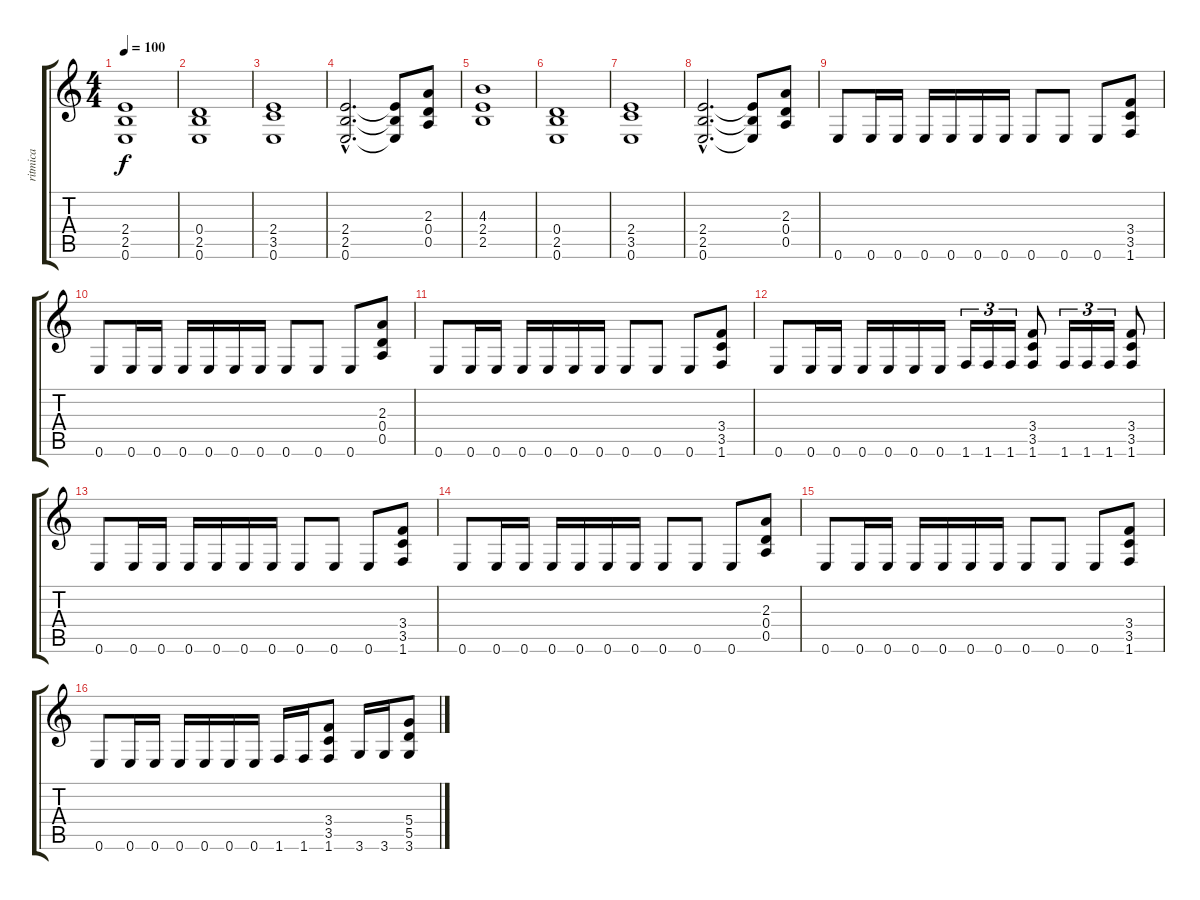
\track ("ritmica" "ritmica") {instrument distortionguitar}
\staff {score tabs}
\tuning (E4 B3 G3 D3 A2 E2) {hide}
\ts (4 4)
\tempo 100
\clef g2
\ks c
(2.4 2.5 0.6).1{dy f instrument distortionguitar} |
(0.4 2.5 0.6).1 |
(2.4 3.5 0.6).1 |
(2.4{hac} 2.5{hac} 0.6{hac}).2{d} (2.4{t} 2.5{t} 0.6{t}).8 (2.3 0.4 0.5).8 |
(4.3 2.4 2.5).1 |
(0.4 2.5 0.6).1 |
(2.4 3.5 0.6).1 |
(2.4{hac} 2.5{hac} 0.6{hac}).2{d} (2.4{t} 2.5{t} 0.6{t}).8 (2.3 0.4 0.5).8 |
0.6.8 0.6.16 0.6.16 0.6.16 0.6.16 0.6.16 0.6.16 0.6.8 0.6.8 0.6.8 (3.4 3.5 1.6).8 |
0.6.8 0.6.16 0.6.16 0.6.16 0.6.16 0.6.16 0.6.16 0.6.8 0.6.8 0.6.8 (2.3 0.4 0.5).8 |
0.6.8 0.6.16 0.6.16 0.6.16 0.6.16 0.6.16 0.6.16 0.6.8 0.6.8 0.6.8 (3.4 3.5 1.6).8 |
0.6.8 0.6.16 0.6.16 0.6.16 0.6.16 0.6.16 0.6.16 1.6.16{tu (3 2)} 1.6.16{tu (3 2)} 1.6.16{tu (3 2)} (3.4 3.5 1.6).8 1.6.16{tu (3 2)} 1.6.16{tu (3 2)} 1.6.16{tu (3 2)} (3.4 3.5 1.6).8 |
0.6.8 0.6.16 0.6.16 0.6.16 0.6.16 0.6.16 0.6.16 0.6.8 0.6.8 0.6.8 (3.4 3.5 1.6).8 |
0.6.8 0.6.16 0.6.16 0.6.16 0.6.16 0.6.16 0.6.16 0.6.8 0.6.8 0.6.8 (2.3 0.4 0.5).8 |
0.6.8 0.6.16 0.6.16 0.6.16 0.6.16 0.6.16 0.6.16 0.6.8 0.6.8 0.6.8 (3.4 3.5 1.6).8 |
0.6.8 0.6.16 0.6.16 0.6.16 0.6.16 0.6.16 0.6.16 1.6.16 1.6.16 (3.4 3.5 1.6).8 3.6.16 3.6.16 (5.4 5.5 3.6).8
